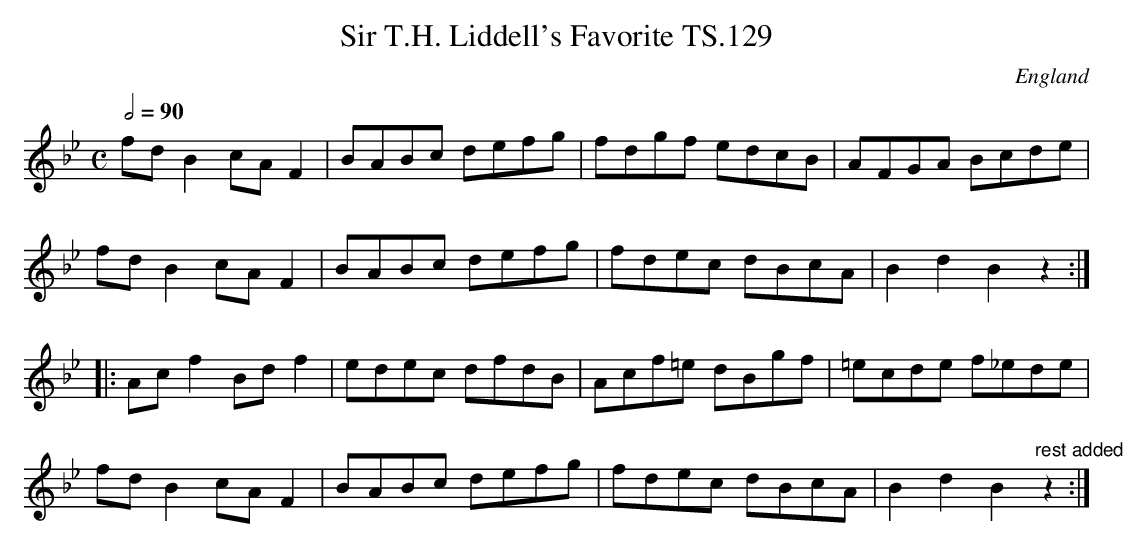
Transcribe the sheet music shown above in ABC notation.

X:1
T:Sir T.H. Liddell's Favorite TS.129
M:C
L:1/8
Q:1/2=90
O:England
K:Bb major
fdB2cAF2|BABc defg|fdgf edcB|AFGA Bcde|!
fdB2 cAF2|BABc defg|fdec dBcA|B2d2B2z2:|!
|:Acf2Bdf2|edec dfdB|Acf=e dBgf|=ecde f_ede|!
fdB2 cAF2|BABc defg|fdec dBcA|B2d2B2"rest added"z2:|]
